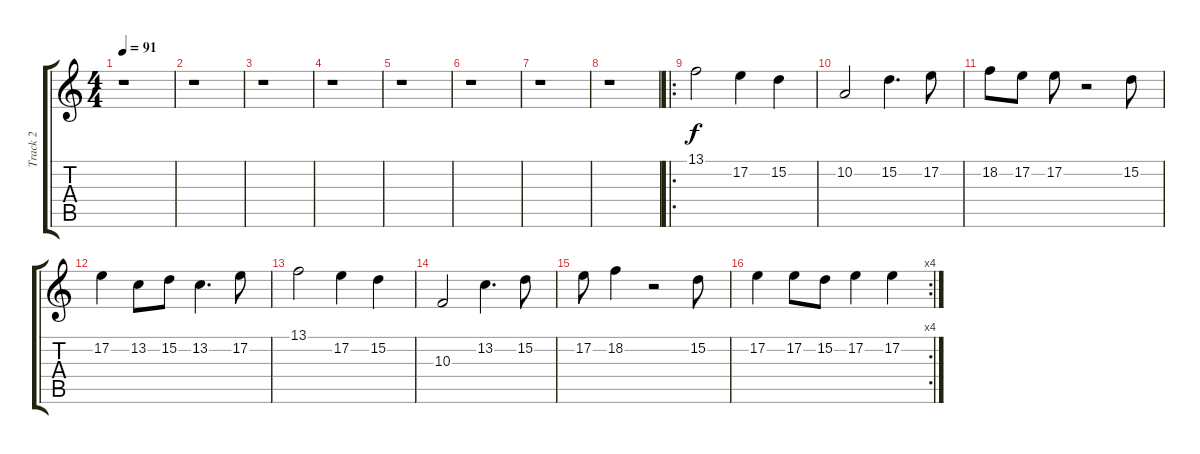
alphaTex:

\track ("Track 2" "Track 2") {instrument acousticgrandpiano}
\staff {score tabs}
\tuning (E4 B3 G3 D3 A2 E2) {hide}
\ts (4 4)
\tempo 91
\clef g2
\ks c
r.1{dy f} |
r.1 |
r.1 |
r.1 |
r.1 |
r.1 |
r.1 |
r.1 |
\ro
13.1.2 17.2.4 15.2.4 |
10.2.2 15.2.4{d} 17.2.8 |
18.2.8 17.2.8 17.2.8 r.2 15.2.8 |
17.2.4 13.2.8 15.2.8 13.2.4{d} 17.2.8 |
13.1.2 17.2.4 15.2.4 |
10.3.2 13.2.4{d} 15.2.8 |
17.2.8 18.2.4 r.2 15.2.8 |
\rc 4
17.2.4 17.2.8 15.2.8 17.2.4 17.2.4
